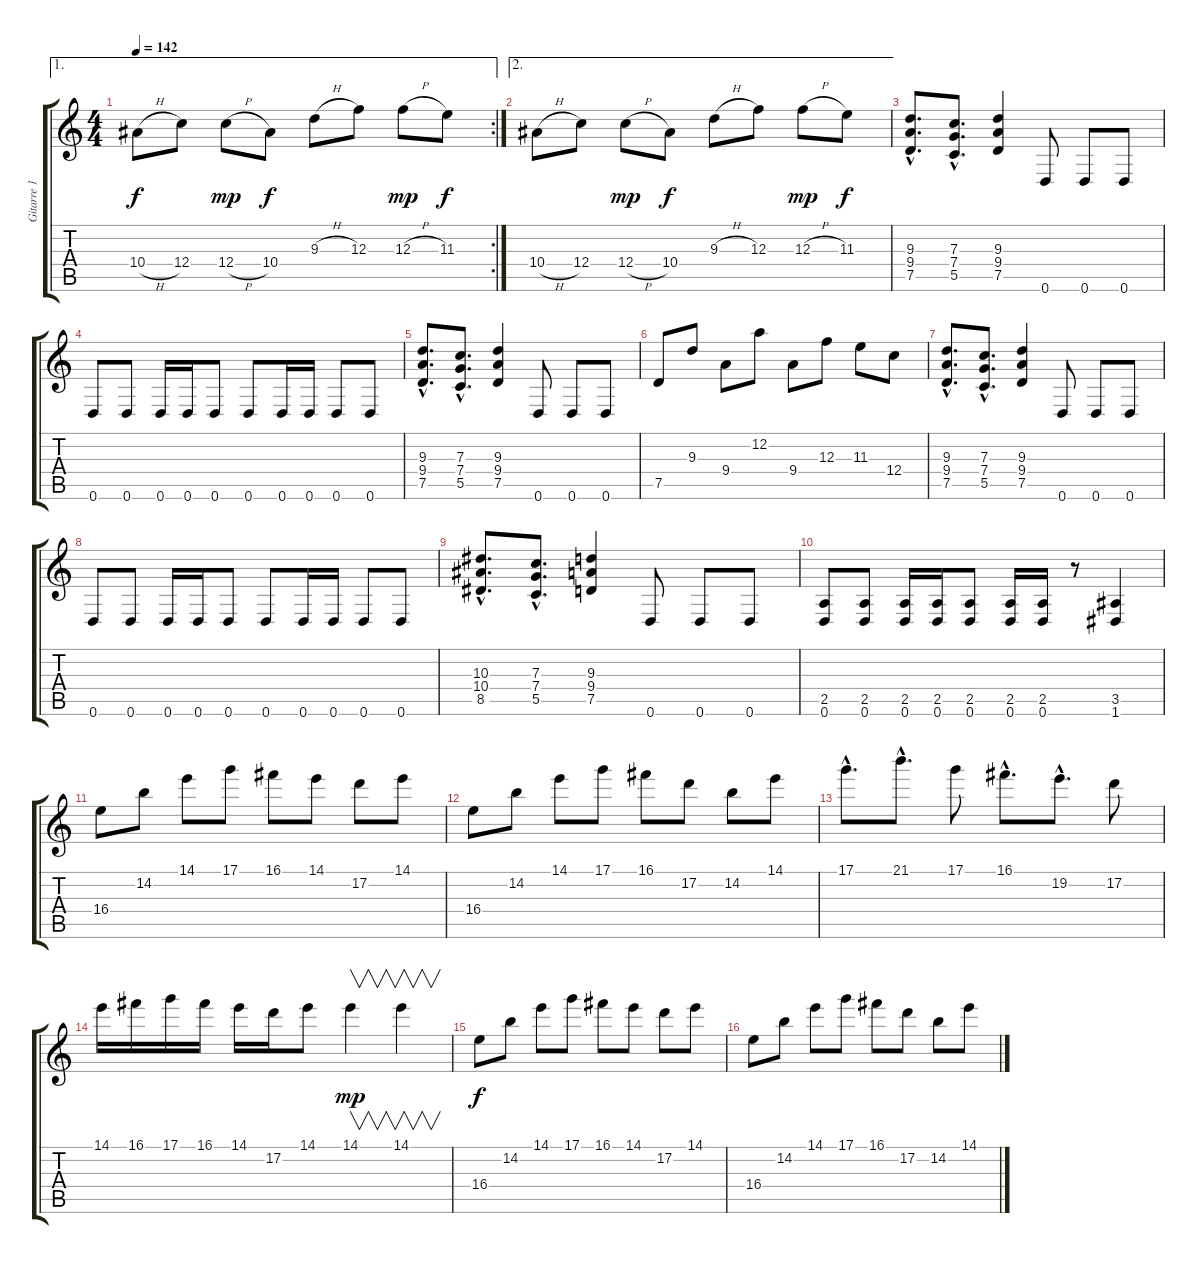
\track ("Gitarre 1" "Gitarre 1") {instrument overdrivenguitar}
\staff {score tabs}
\tuning (D4 A3 F3 C3 G2 D2) {hide}
\ae 1
\rc 2
\ts (4 4)
\tempo 142
\clef g2
\ks c
10.4{h}.8{dy f} 12.4.8 12.4{h}.8{dy mp} 10.4.8{dy f} 9.3{h}.8 12.3.8 12.3{h}.8{dy mp} 11.3.8{dy f} |
\ae 2
10.4{h}.8 12.4.8 12.4{h}.8{dy mp} 10.4.8{dy f} 9.3{h}.8 12.3.8 12.3{h}.8{dy mp} 11.3.8{dy f} |
(9.3{hac} 9.4{hac} 7.5{hac}).8{d} (7.3{hac} 7.4{hac} 5.5{hac}).8{d} (9.3 9.4 7.5).4 0.6.8 0.6.8 0.6.8 |
0.6.8 0.6.8 0.6.16 0.6.16 0.6.8 0.6.8 0.6.16 0.6.16 0.6.8 0.6.8 |
(9.3{hac} 9.4{hac} 7.5{hac}).8{d} (7.3{hac} 7.4{hac} 5.5{hac}).8{d} (9.3 9.4 7.5).4 0.6.8 0.6.8 0.6.8 |
7.5.8 9.3.8 9.4.8 12.2.8 9.4.8 12.3.8 11.3.8 12.4.8 |
(9.3{hac} 9.4{hac} 7.5{hac}).8{d} (7.3{hac} 7.4{hac} 5.5{hac}).8{d} (9.3 9.4 7.5).4 0.6.8 0.6.8 0.6.8 |
0.6.8 0.6.8 0.6.16 0.6.16 0.6.8 0.6.8 0.6.16 0.6.16 0.6.8 0.6.8 |
(10.3{hac} 10.4{hac} 8.5{hac}).8{d} (7.3{hac} 7.4{hac} 5.5{hac}).8{d} (9.3 9.4 7.5).4 0.6.8 0.6.8 0.6.8 |
(2.5 0.6).8 (2.5 0.6).8 (2.5 0.6).16 (2.5 0.6).16 (2.5 0.6).8 (2.5 0.6).16 (2.5 0.6).16 r.8 (3.5 1.6).4 |
16.4.8 14.2.8 14.1.8 17.1.8 16.1.8 14.1.8 17.2.8 14.1.8 |
16.4.8 14.2.8 14.1.8 17.1.8 16.1.8 17.2.8 14.2.8 14.1.8 |
17.1{hac}.8{d} 21.1{hac}.8{d} 17.1.8 16.1{hac}.8{d} 19.2{hac}.8{d} 17.2.8 |
14.1.16 16.1.16 17.1.16 16.1.16 14.1.16 17.2.16 14.1.8 14.1.4{v dy mp} 14.1.4{v} |
16.4.8{dy f} 14.2.8 14.1.8 17.1.8 16.1.8 14.1.8 17.2.8 14.1.8 |
16.4.8 14.2.8 14.1.8 17.1.8 16.1.8 17.2.8 14.2.8 14.1.8
